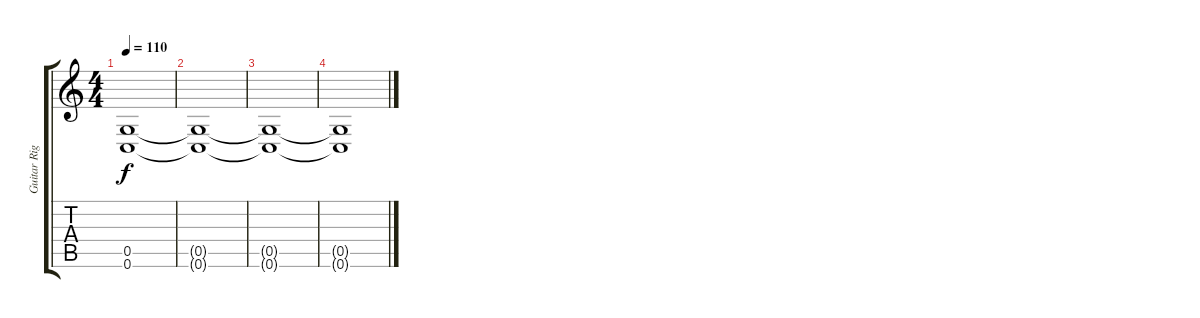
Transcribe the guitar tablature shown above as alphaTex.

\track ("Guitar Right" "Guitar Rig") {instrument distortionguitar}
\staff {score tabs}
\tuning (D4 A3 F3 C3 G2 C2) {hide}
\ts (4 4)
\tempo 110
\clef g2
\ks c
(0.5{t} 0.6{t}).1{dy f} |
(0.5{t} 0.6{t}).1 |
(0.5{t} 0.6{t}).1 |
(0.5{t} 0.6{t}).1
